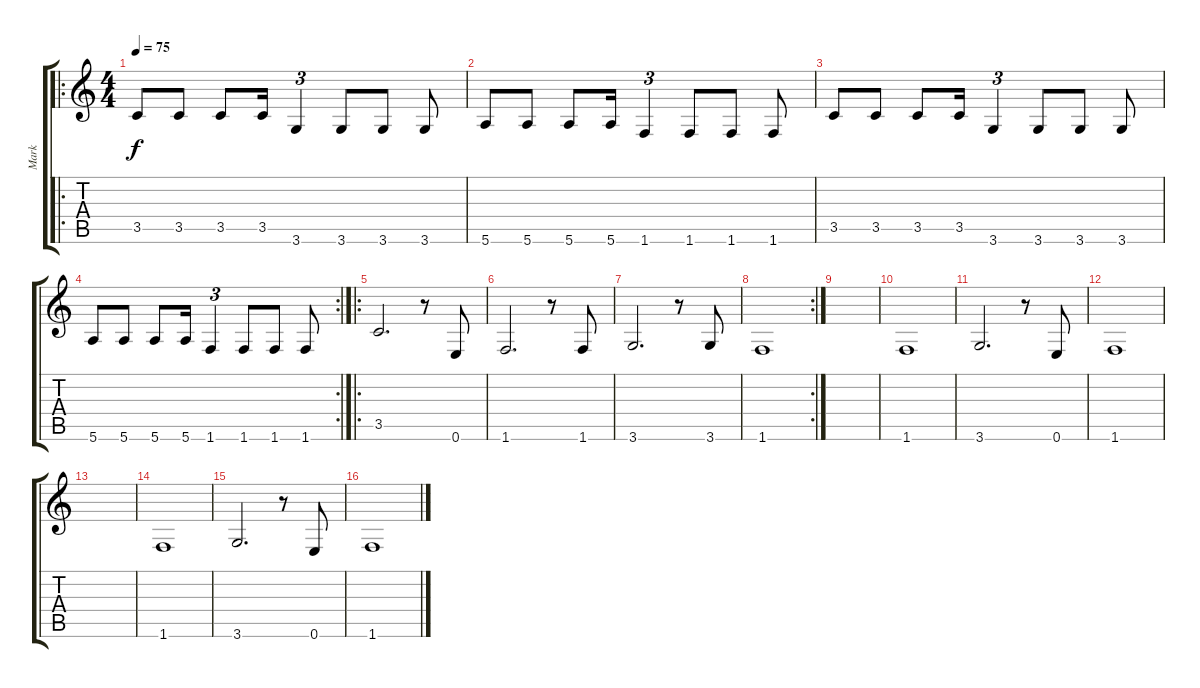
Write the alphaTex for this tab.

\track ("Mark" "Mark") {instrument electricbassfinger}
\staff {score tabs}
\tuning (E4 B3 G3 D3 A2 E2) {hide}
\ro
\ts (4 4)
\tempo 75
\clef g2
\ks c
3.5.8{dy f} 3.5.8 3.5.8 3.5.16 3.6.4{tu (3 2)} 3.6.8 3.6.8 3.6.8 |
5.6.8 5.6.8 5.6.8 5.6.16 1.6.4{tu (3 2)} 1.6.8 1.6.8 1.6.8 |
3.5.8 3.5.8 3.5.8 3.5.16 3.6.4{tu (3 2)} 3.6.8 3.6.8 3.6.8 |
\rc 2
5.6.8 5.6.8 5.6.8 5.6.16 1.6.4{tu (3 2)} 1.6.8 1.6.8 1.6.8 |
\ro
3.5.2{d} r.8 0.6.8 |
1.6.2{d} r.8 1.6.8 |
3.6.2{d} r.8 3.6.8 |
\rc 2
1.6.1 |
|
1.6.1 |
3.6.2{d} r.8 0.6.8 |
1.6.1 |
|
1.6.1 |
3.6.2{d} r.8 0.6.8 |
1.6.1
